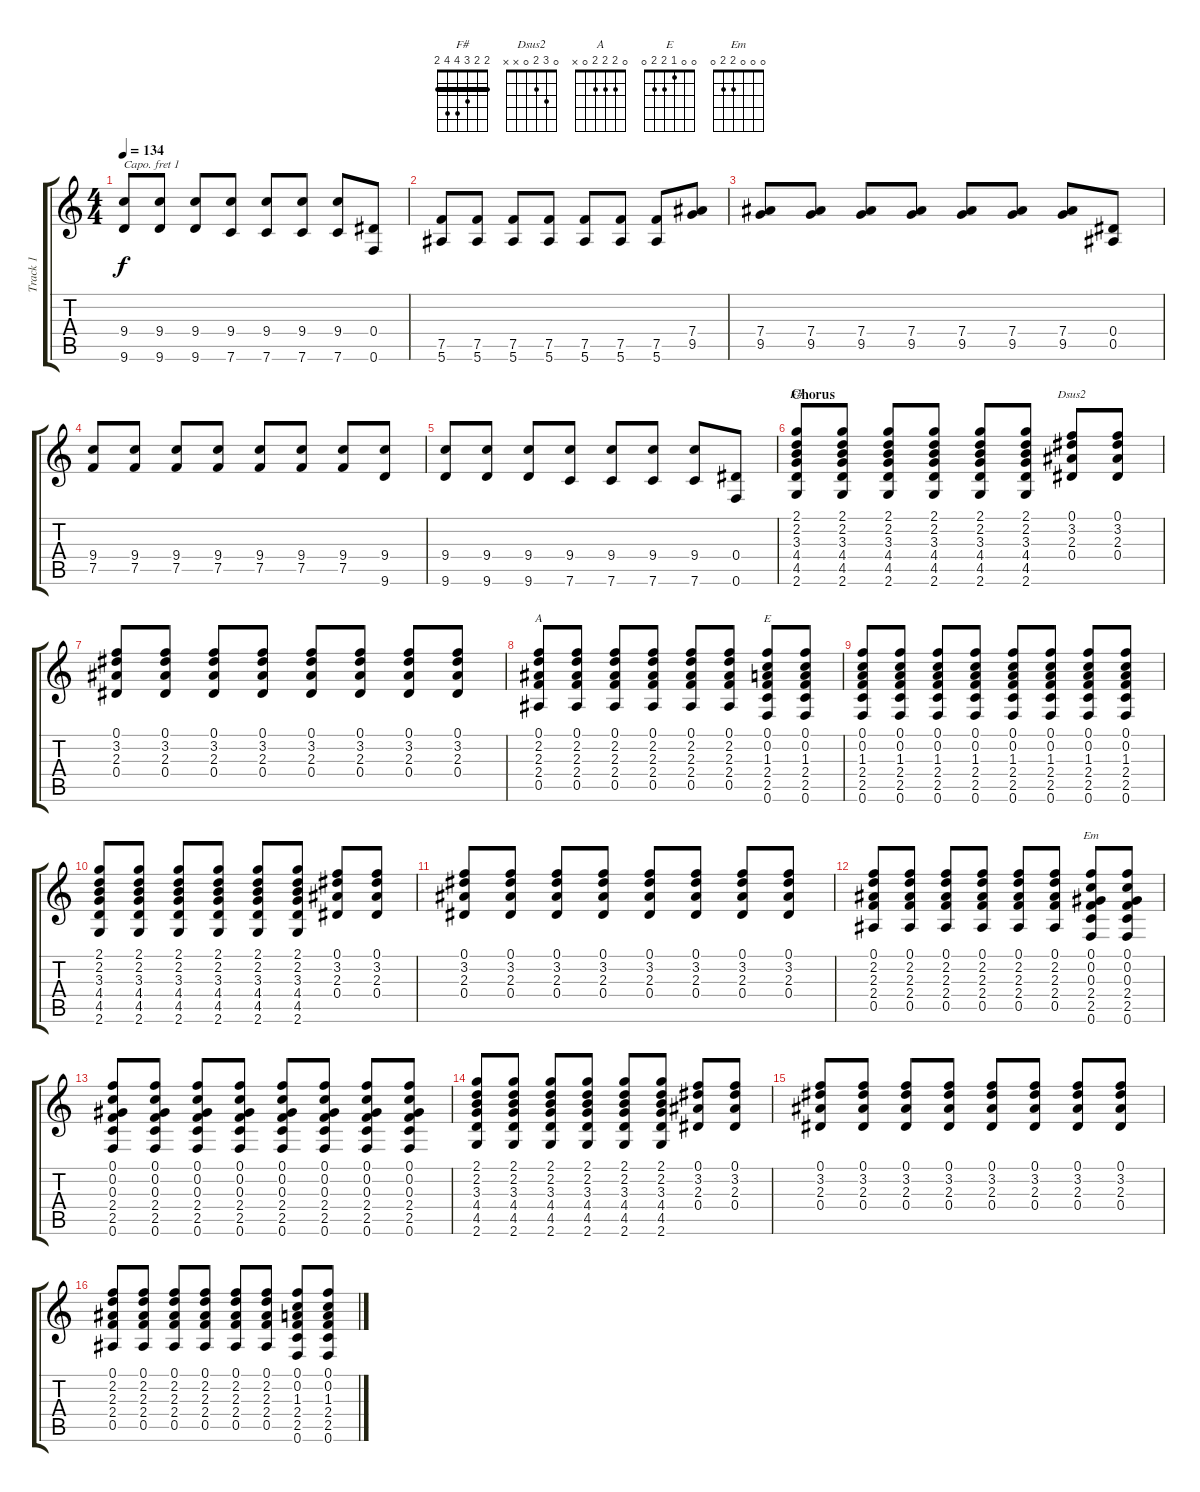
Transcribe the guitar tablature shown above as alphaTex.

\track ("Track 1" "Track 1") {instrument electricguitarmuted}
\staff {score tabs}
\capo 1
\tuning (E4 B3 G3 D3 A2 E2) {hide}
\chord ("F#" 2 2 3 4 4 2) {barre 2}
\chord ("Dsus2" 0 3 2 0 x x)
\chord ("A" 0 2 2 2 0 x)
\chord ("E" 0 0 1 2 2 0)
\chord ("Em" 0 0 0 2 2 0)
\ts (4 4)
\tempo 134
\clef g2
\ks c
(9.4 9.6).8{dy f} (9.4 9.6).8 (9.4 9.6).8 (9.4 7.6).8 (9.4 7.6).8 (9.4 7.6).8 (9.4 7.6).8 (0.4 0.6).8 |
(7.5 5.6).8 (7.5 5.6).8 (7.5 5.6).8 (7.5 5.6).8 (7.5 5.6).8 (7.5 5.6).8 (7.5 5.6).8 (7.4 9.5).8 |
(7.4 9.5).8 (7.4 9.5).8 (7.4 9.5).8 (7.4 9.5).8 (7.4 9.5).8 (7.4 9.5).8 (7.4 9.5).8 (0.4 0.5).8 |
(9.4 7.5).8 (9.4 7.5).8 (9.4 7.5).8 (9.4 7.5).8 (9.4 7.5).8 (9.4 7.5).8 (9.4 7.5).8 (9.4 9.6).8 |
(9.4 9.6).8 (9.4 9.6).8 (9.4 9.6).8 (9.4 7.6).8 (9.4 7.6).8 (9.4 7.6).8 (9.4 7.6).8 (0.4 0.6).8 |
\section ("" "Chorus")
(2.1 2.2 3.3 4.4 4.5 2.6).8{ch "F#"} (2.1 2.2 3.3 4.4 4.5 2.6).8 (2.1 2.2 3.3 4.4 4.5 2.6).8 (2.1 2.2 3.3 4.4 4.5 2.6).8 (2.1 2.2 3.3 4.4 4.5 2.6).8 (2.1 2.2 3.3 4.4 4.5 2.6).8 (0.1 3.2 2.3 0.4).8{ch "Dsus2"} (0.1 3.2 2.3 0.4).8 |
(0.1 3.2 2.3 0.4).8 (0.1 3.2 2.3 0.4).8 (0.1 3.2 2.3 0.4).8 (0.1 3.2 2.3 0.4).8 (0.1 3.2 2.3 0.4).8 (0.1 3.2 2.3 0.4).8 (0.1 3.2 2.3 0.4).8 (0.1 3.2 2.3 0.4).8 |
(0.1 2.2 2.3 2.4 0.5).8{ch "A"} (0.1 2.2 2.3 2.4 0.5).8 (0.1 2.2 2.3 2.4 0.5).8 (0.1 2.2 2.3 2.4 0.5).8 (0.1 2.2 2.3 2.4 0.5).8 (0.1 2.2 2.3 2.4 0.5).8 (0.1 0.2 1.3 2.4 2.5 0.6).8{ch "E"} (0.1 0.2 1.3 2.4 2.5 0.6).8 |
(0.1 0.2 1.3 2.4 2.5 0.6).8 (0.1 0.2 1.3 2.4 2.5 0.6).8 (0.1 0.2 1.3 2.4 2.5 0.6).8 (0.1 0.2 1.3 2.4 2.5 0.6).8 (0.1 0.2 1.3 2.4 2.5 0.6).8 (0.1 0.2 1.3 2.4 2.5 0.6).8 (0.1 0.2 1.3 2.4 2.5 0.6).8 (0.1 0.2 1.3 2.4 2.5 0.6).8 |
(2.1 2.2 3.3 4.4 4.5 2.6).8 (2.1 2.2 3.3 4.4 4.5 2.6).8 (2.1 2.2 3.3 4.4 4.5 2.6).8 (2.1 2.2 3.3 4.4 4.5 2.6).8 (2.1 2.2 3.3 4.4 4.5 2.6).8 (2.1 2.2 3.3 4.4 4.5 2.6).8 (0.1 3.2 2.3 0.4).8 (0.1 3.2 2.3 0.4).8 |
(0.1 3.2 2.3 0.4).8 (0.1 3.2 2.3 0.4).8 (0.1 3.2 2.3 0.4).8 (0.1 3.2 2.3 0.4).8 (0.1 3.2 2.3 0.4).8 (0.1 3.2 2.3 0.4).8 (0.1 3.2 2.3 0.4).8 (0.1 3.2 2.3 0.4).8 |
(0.1 2.2 2.3 2.4 0.5).8 (0.1 2.2 2.3 2.4 0.5).8 (0.1 2.2 2.3 2.4 0.5).8 (0.1 2.2 2.3 2.4 0.5).8 (0.1 2.2 2.3 2.4 0.5).8 (0.1 2.2 2.3 2.4 0.5).8 (0.1 0.2 0.3 2.4 2.5 0.6).8{ch "Em"} (0.1 0.2 0.3 2.4 2.5 0.6).8 |
(0.1 0.2 0.3 2.4 2.5 0.6).8 (0.1 0.2 0.3 2.4 2.5 0.6).8 (0.1 0.2 0.3 2.4 2.5 0.6).8 (0.1 0.2 0.3 2.4 2.5 0.6).8 (0.1 0.2 0.3 2.4 2.5 0.6).8 (0.1 0.2 0.3 2.4 2.5 0.6).8 (0.1 0.2 0.3 2.4 2.5 0.6).8 (0.1 0.2 0.3 2.4 2.5 0.6).8 |
(2.1 2.2 3.3 4.4 4.5 2.6).8 (2.1 2.2 3.3 4.4 4.5 2.6).8 (2.1 2.2 3.3 4.4 4.5 2.6).8 (2.1 2.2 3.3 4.4 4.5 2.6).8 (2.1 2.2 3.3 4.4 4.5 2.6).8 (2.1 2.2 3.3 4.4 4.5 2.6).8 (0.1 3.2 2.3 0.4).8 (0.1 3.2 2.3 0.4).8 |
(0.1 3.2 2.3 0.4).8 (0.1 3.2 2.3 0.4).8 (0.1 3.2 2.3 0.4).8 (0.1 3.2 2.3 0.4).8 (0.1 3.2 2.3 0.4).8 (0.1 3.2 2.3 0.4).8 (0.1 3.2 2.3 0.4).8 (0.1 3.2 2.3 0.4).8 |
(0.1 2.2 2.3 2.4 0.5).8 (0.1 2.2 2.3 2.4 0.5).8 (0.1 2.2 2.3 2.4 0.5).8 (0.1 2.2 2.3 2.4 0.5).8 (0.1 2.2 2.3 2.4 0.5).8 (0.1 2.2 2.3 2.4 0.5).8 (0.1 0.2 1.3 2.4 2.5 0.6).8 (0.1 0.2 1.3 2.4 2.5 0.6).8
